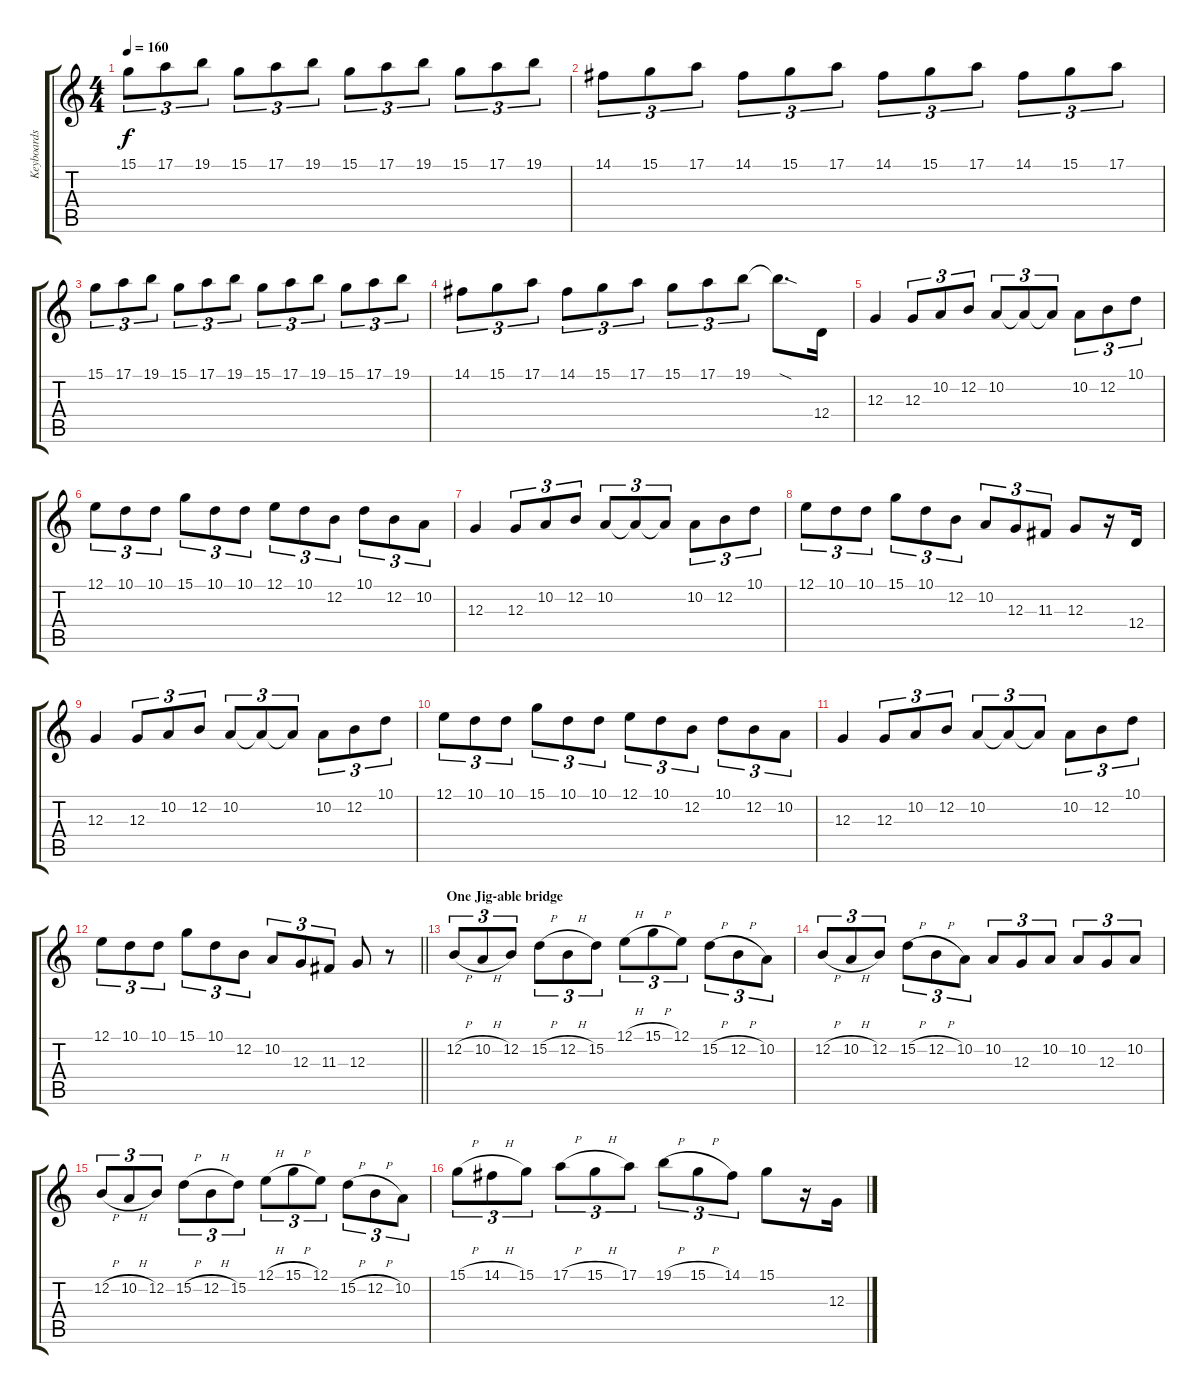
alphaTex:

\track ("Keyboards" "Keyboards") {instrument rockorgan}
\staff {score tabs}
\tuning (E4 B3 G3 D3 A2 E2) {hide}
\ts (4 4)
\tempo 160
\clef g2
\ks c
15.1.8{tu (3 2) dy f} 17.1.8{tu (3 2)} 19.1.8{tu (3 2)} 15.1.8{tu (3 2)} 17.1.8{tu (3 2)} 19.1.8{tu (3 2)} 15.1.8{tu (3 2)} 17.1.8{tu (3 2)} 19.1.8{tu (3 2)} 15.1.8{tu (3 2)} 17.1.8{tu (3 2)} 19.1.8{tu (3 2)} |
14.1.8{tu (3 2)} 15.1.8{tu (3 2)} 17.1.8{tu (3 2)} 14.1.8{tu (3 2)} 15.1.8{tu (3 2)} 17.1.8{tu (3 2)} 14.1.8{tu (3 2)} 15.1.8{tu (3 2)} 17.1.8{tu (3 2)} 14.1.8{tu (3 2)} 15.1.8{tu (3 2)} 17.1.8{tu (3 2)} |
15.1.8{tu (3 2)} 17.1.8{tu (3 2)} 19.1.8{tu (3 2)} 15.1.8{tu (3 2)} 17.1.8{tu (3 2)} 19.1.8{tu (3 2)} 15.1.8{tu (3 2)} 17.1.8{tu (3 2)} 19.1.8{tu (3 2)} 15.1.8{tu (3 2)} 17.1.8{tu (3 2)} 19.1.8{tu (3 2)} |
14.1.8{tu (3 2)} 15.1.8{tu (3 2)} 17.1.8{tu (3 2)} 14.1.8{tu (3 2)} 15.1.8{tu (3 2)} 17.1.8{tu (3 2)} 15.1.8{tu (3 2)} 17.1.8{tu (3 2)} 19.1.8{tu (3 2)} 19.1{sod t}.8{d} 12.4.16 |
12.3.4 12.3.8{tu (3 2)} 10.2.8{tu (3 2)} 12.2.8{tu (3 2)} 10.2.8{tu (3 2)} 10.2{t}.8{tu (3 2)} 10.2{t}.8{tu (3 2)} 10.2.8{tu (3 2)} 12.2.8{tu (3 2)} 10.1.8{tu (3 2)} |
12.1.8{tu (3 2)} 10.1.8{tu (3 2)} 10.1.8{tu (3 2)} 15.1.8{tu (3 2)} 10.1.8{tu (3 2)} 10.1.8{tu (3 2)} 12.1.8{tu (3 2)} 10.1.8{tu (3 2)} 12.2.8{tu (3 2)} 10.1.8{tu (3 2)} 12.2.8{tu (3 2)} 10.2.8{tu (3 2)} |
12.3.4 12.3.8{tu (3 2)} 10.2.8{tu (3 2)} 12.2.8{tu (3 2)} 10.2.8{tu (3 2)} 10.2{t}.8{tu (3 2)} 10.2{t}.8{tu (3 2)} 10.2.8{tu (3 2)} 12.2.8{tu (3 2)} 10.1.8{tu (3 2)} |
12.1.8{tu (3 2)} 10.1.8{tu (3 2)} 10.1.8{tu (3 2)} 15.1.8{tu (3 2)} 10.1.8{tu (3 2)} 12.2.8{tu (3 2)} 10.2.8{tu (3 2)} 12.3.8{tu (3 2)} 11.3.8{tu (3 2)} 12.3.8 r.16 12.4.16 |
12.3.4 12.3.8{tu (3 2)} 10.2.8{tu (3 2)} 12.2.8{tu (3 2)} 10.2.8{tu (3 2)} 10.2{t}.8{tu (3 2)} 10.2{t}.8{tu (3 2)} 10.2.8{tu (3 2)} 12.2.8{tu (3 2)} 10.1.8{tu (3 2)} |
12.1.8{tu (3 2)} 10.1.8{tu (3 2)} 10.1.8{tu (3 2)} 15.1.8{tu (3 2)} 10.1.8{tu (3 2)} 10.1.8{tu (3 2)} 12.1.8{tu (3 2)} 10.1.8{tu (3 2)} 12.2.8{tu (3 2)} 10.1.8{tu (3 2)} 12.2.8{tu (3 2)} 10.2.8{tu (3 2)} |
12.3.4 12.3.8{tu (3 2)} 10.2.8{tu (3 2)} 12.2.8{tu (3 2)} 10.2.8{tu (3 2)} 10.2{t}.8{tu (3 2)} 10.2{t}.8{tu (3 2)} 10.2.8{tu (3 2)} 12.2.8{tu (3 2)} 10.1.8{tu (3 2)} |
\barLineRight lightlight
12.1.8{tu (3 2)} 10.1.8{tu (3 2)} 10.1.8{tu (3 2)} 15.1.8{tu (3 2)} 10.1.8{tu (3 2)} 12.2.8{tu (3 2)} 10.2.8{tu (3 2)} 12.3.8{tu (3 2)} 11.3.8{tu (3 2)} 12.3.8 r.8 |
\section ("" "One Jig-able bridge")
12.2{h}.8{tu (3 2)} 10.2{h}.8{tu (3 2)} 12.2.8{tu (3 2)} 15.2{h}.8{tu (3 2)} 12.2{h}.8{tu (3 2)} 15.2.8{tu (3 2)} 12.1{h}.8{tu (3 2)} 15.1{h}.8{tu (3 2)} 12.1.8{tu (3 2)} 15.2{h}.8{tu (3 2)} 12.2{h}.8{tu (3 2)} 10.2.8{tu (3 2)} |
12.2{h}.8{tu (3 2)} 10.2{h}.8{tu (3 2)} 12.2.8{tu (3 2)} 15.2{h}.8{tu (3 2)} 12.2{h}.8{tu (3 2)} 10.2.8{tu (3 2)} 10.2.8{tu (3 2)} 12.3.8{tu (3 2)} 10.2.8{tu (3 2)} 10.2.8{tu (3 2)} 12.3.8{tu (3 2)} 10.2.8{tu (3 2)} |
12.2{h}.8{tu (3 2)} 10.2{h}.8{tu (3 2)} 12.2.8{tu (3 2)} 15.2{h}.8{tu (3 2)} 12.2{h}.8{tu (3 2)} 15.2.8{tu (3 2)} 12.1{h}.8{tu (3 2)} 15.1{h}.8{tu (3 2)} 12.1.8{tu (3 2)} 15.2{h}.8{tu (3 2)} 12.2{h}.8{tu (3 2)} 10.2.8{tu (3 2)} |
15.1{h}.8{tu (3 2)} 14.1{h}.8{tu (3 2)} 15.1.8{tu (3 2)} 17.1{h}.8{tu (3 2)} 15.1{h}.8{tu (3 2)} 17.1.8{tu (3 2)} 19.1{h}.8{tu (3 2)} 15.1{h}.8{tu (3 2)} 14.1.8{tu (3 2)} 15.1.8 r.16 12.3.16
